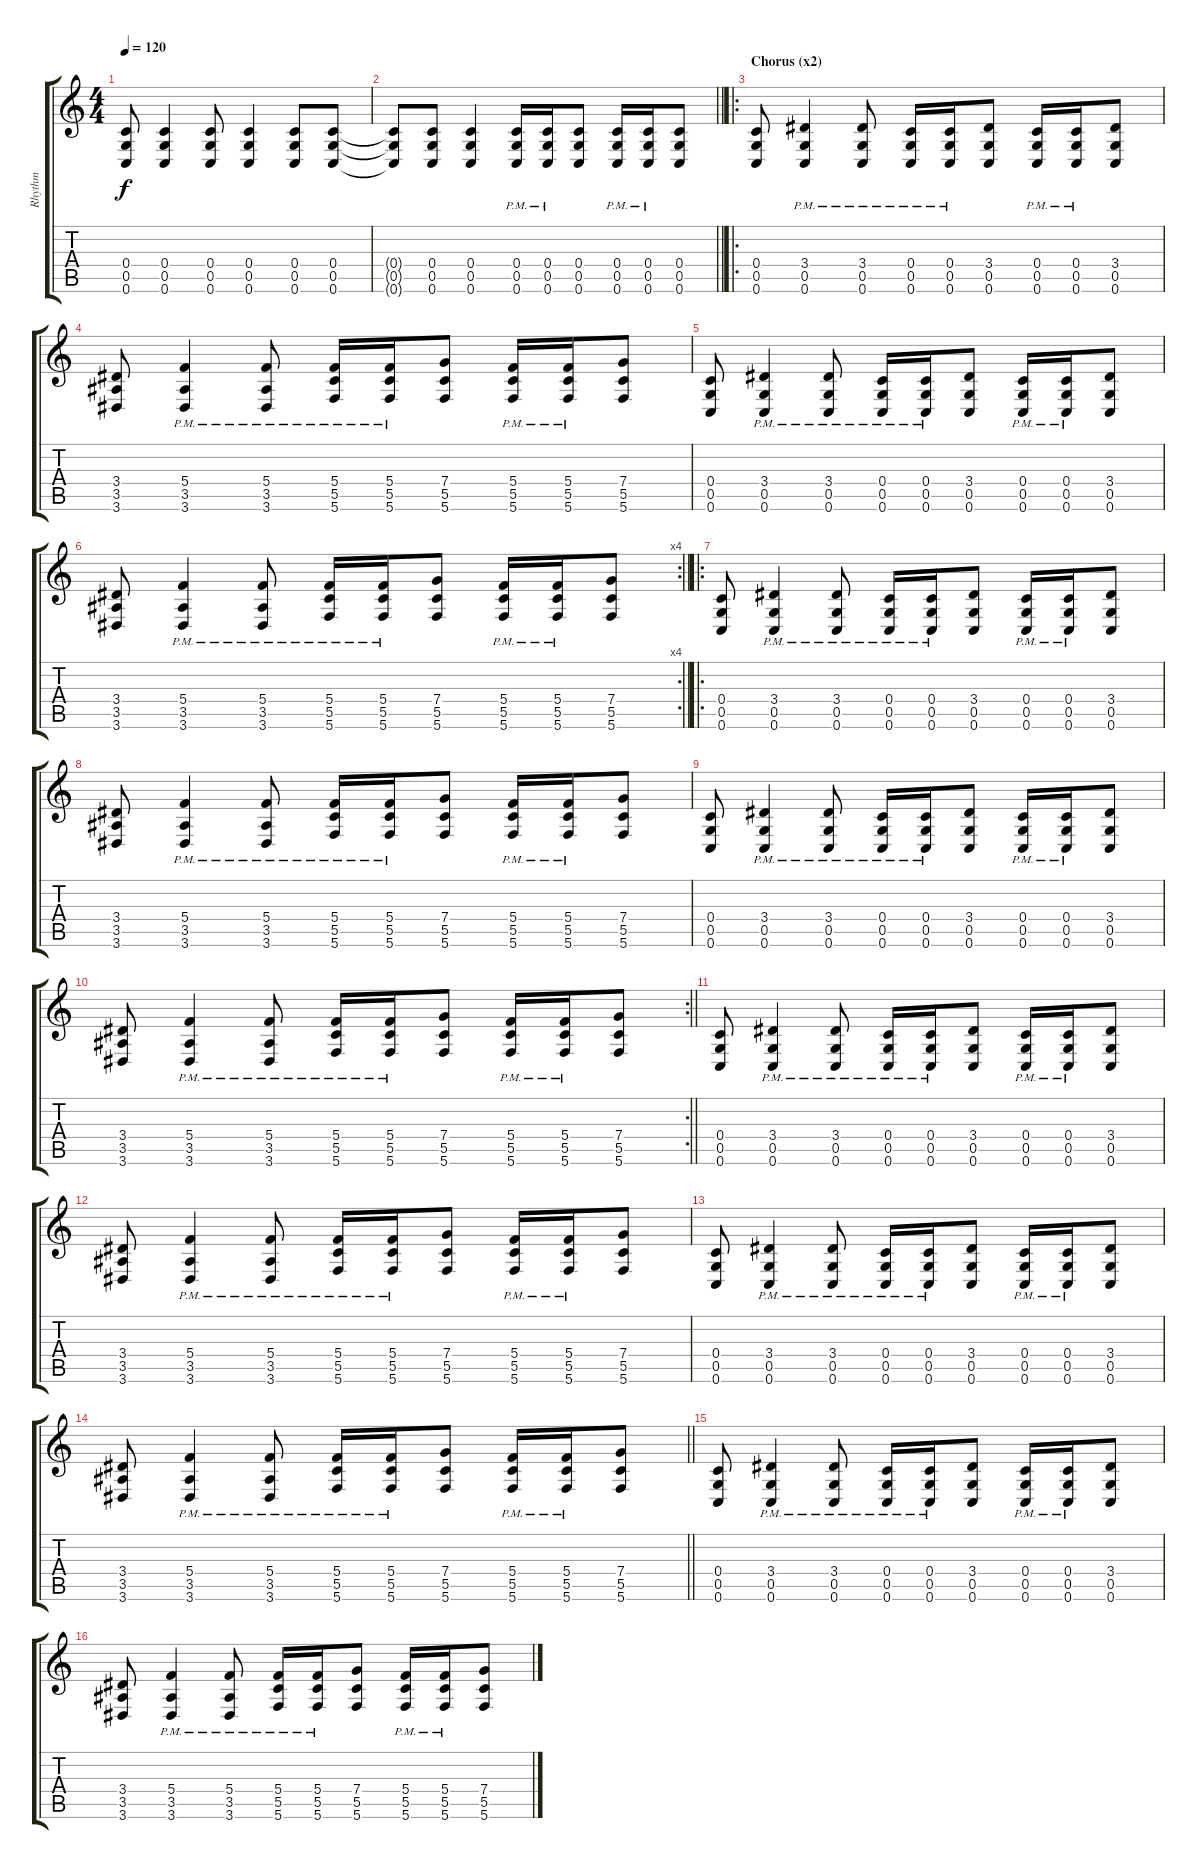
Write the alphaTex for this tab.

\track ("Rhythm" "Rhythm") {instrument overdrivenguitar}
\staff {score tabs}
\tuning (C4 A3 F3 C3 G2 C2) {hide}
\ts (4 4)
\tempo 120
\clef g2
\ks c
(0.4 0.5 0.6).8{dy f} (0.4 0.5 0.6).4 (0.4 0.5 0.6).8 (0.4 0.5 0.6).4 (0.4 0.5 0.6).8 (0.4 0.5 0.6).8 |
\barLineRight lightlight
(0.4{t} 0.5{t} 0.6{t}).8 (0.4 0.5 0.6).8 (0.4 0.5 0.6).4 (0.4{pm} 0.5{pm} 0.6{pm}).16 (0.4{pm} 0.5{pm} 0.6{pm}).16 (0.4 0.5 0.6).8 (0.4{pm} 0.5{pm} 0.6{pm}).16 (0.4{pm} 0.5{pm} 0.6{pm}).16 (0.4 0.5 0.6).8 |
\ro
\section ("" "Chorus (x2)")
(0.4 0.5 0.6).8{volume 16 instrument acousticguitarsteel} (3.4{pm} 0.5{pm} 0.6{pm}).4 (3.4{pm} 0.5{pm} 0.6{pm}).8 (0.4{pm} 0.5{pm} 0.6{pm}).16 (0.4{pm} 0.5{pm} 0.6{pm}).16 (3.4 0.5 0.6).8 (0.4{pm} 0.5{pm} 0.6{pm}).16 (0.4{pm} 0.5{pm} 0.6{pm}).16 (3.4 0.5 0.6).8 |
(3.4 3.5 3.6).8 (5.4{pm} 3.5{pm} 3.6{pm}).4 (5.4{pm} 3.5{pm} 3.6{pm}).8 (5.4{pm} 5.5{pm} 5.6{pm}).16 (5.4{pm} 5.5{pm} 5.6{pm}).16 (7.4 5.5 5.6).8 (5.4{pm} 5.5{pm} 5.6{pm}).16 (5.4{pm} 5.5{pm} 5.6{pm}).16 (7.4 5.5 5.6).8 |
(0.4 0.5 0.6).8 (3.4{pm} 0.5{pm} 0.6{pm}).4 (3.4{pm} 0.5{pm} 0.6{pm}).8 (0.4{pm} 0.5{pm} 0.6{pm}).16 (0.4{pm} 0.5{pm} 0.6{pm}).16 (3.4 0.5 0.6).8 (0.4{pm} 0.5{pm} 0.6{pm}).16 (0.4{pm} 0.5{pm} 0.6{pm}).16 (3.4 0.5 0.6).8 |
\rc 4
\barLineRight lightlight
(3.4 3.5 3.6).8 (5.4{pm} 3.5{pm} 3.6{pm}).4 (5.4{pm} 3.5{pm} 3.6{pm}).8 (5.4{pm} 5.5{pm} 5.6{pm}).16 (5.4{pm} 5.5{pm} 5.6{pm}).16 (7.4 5.5 5.6).8 (5.4{pm} 5.5{pm} 5.6{pm}).16 (5.4{pm} 5.5{pm} 5.6{pm}).16 (7.4 5.5 5.6).8 |
\ro
(0.4 0.5 0.6).8{volume 13 instrument overdrivenguitar} (3.4{pm} 0.5{pm} 0.6{pm}).4 (3.4{pm} 0.5{pm} 0.6{pm}).8 (0.4{pm} 0.5{pm} 0.6{pm}).16 (0.4{pm} 0.5{pm} 0.6{pm}).16 (3.4 0.5 0.6).8 (0.4{pm} 0.5{pm} 0.6{pm}).16 (0.4{pm} 0.5{pm} 0.6{pm}).16 (3.4 0.5 0.6).8 |
(3.4 3.5 3.6).8 (5.4{pm} 3.5{pm} 3.6{pm}).4 (5.4{pm} 3.5{pm} 3.6{pm}).8 (5.4{pm} 5.5{pm} 5.6{pm}).16 (5.4{pm} 5.5{pm} 5.6{pm}).16 (7.4 5.5 5.6).8 (5.4{pm} 5.5{pm} 5.6{pm}).16 (5.4{pm} 5.5{pm} 5.6{pm}).16 (7.4 5.5 5.6).8 |
(0.4 0.5 0.6).8 (3.4{pm} 0.5{pm} 0.6{pm}).4 (3.4{pm} 0.5{pm} 0.6{pm}).8 (0.4{pm} 0.5{pm} 0.6{pm}).16 (0.4{pm} 0.5{pm} 0.6{pm}).16 (3.4 0.5 0.6).8 (0.4{pm} 0.5{pm} 0.6{pm}).16 (0.4{pm} 0.5{pm} 0.6{pm}).16 (3.4 0.5 0.6).8 |
\rc 2
\barLineRight lightlight
(3.4 3.5 3.6).8 (5.4{pm} 3.5{pm} 3.6{pm}).4 (5.4{pm} 3.5{pm} 3.6{pm}).8 (5.4{pm} 5.5{pm} 5.6{pm}).16 (5.4{pm} 5.5{pm} 5.6{pm}).16 (7.4 5.5 5.6).8 (5.4{pm} 5.5{pm} 5.6{pm}).16 (5.4{pm} 5.5{pm} 5.6{pm}).16 (7.4 5.5 5.6).8 |
(0.4 0.5 0.6).8{volume 13 instrument overdrivenguitar} (3.4{pm} 0.5{pm} 0.6{pm}).4 (3.4{pm} 0.5{pm} 0.6{pm}).8 (0.4{pm} 0.5{pm} 0.6{pm}).16 (0.4{pm} 0.5{pm} 0.6{pm}).16 (3.4 0.5 0.6).8 (0.4{pm} 0.5{pm} 0.6{pm}).16 (0.4{pm} 0.5{pm} 0.6{pm}).16 (3.4 0.5 0.6).8 |
(3.4 3.5 3.6).8 (5.4{pm} 3.5{pm} 3.6{pm}).4 (5.4{pm} 3.5{pm} 3.6{pm}).8 (5.4{pm} 5.5{pm} 5.6{pm}).16 (5.4{pm} 5.5{pm} 5.6{pm}).16 (7.4 5.5 5.6).8 (5.4{pm} 5.5{pm} 5.6{pm}).16 (5.4{pm} 5.5{pm} 5.6{pm}).16 (7.4 5.5 5.6).8 |
(0.4 0.5 0.6).8 (3.4{pm} 0.5{pm} 0.6{pm}).4 (3.4{pm} 0.5{pm} 0.6{pm}).8 (0.4{pm} 0.5{pm} 0.6{pm}).16 (0.4{pm} 0.5{pm} 0.6{pm}).16 (3.4 0.5 0.6).8 (0.4{pm} 0.5{pm} 0.6{pm}).16 (0.4{pm} 0.5{pm} 0.6{pm}).16 (3.4 0.5 0.6).8 |
\barLineRight lightlight
(3.4 3.5 3.6).8 (5.4{pm} 3.5{pm} 3.6{pm}).4 (5.4{pm} 3.5{pm} 3.6{pm}).8 (5.4{pm} 5.5{pm} 5.6{pm}).16 (5.4{pm} 5.5{pm} 5.6{pm}).16 (7.4 5.5 5.6).8 (5.4{pm} 5.5{pm} 5.6{pm}).16 (5.4{pm} 5.5{pm} 5.6{pm}).16 (7.4 5.5 5.6).8 |
(0.4 0.5 0.6).8{volume 13 instrument overdrivenguitar} (3.4{pm} 0.5{pm} 0.6{pm}).4 (3.4{pm} 0.5{pm} 0.6{pm}).8 (0.4{pm} 0.5{pm} 0.6{pm}).16 (0.4{pm} 0.5{pm} 0.6{pm}).16 (3.4 0.5 0.6).8 (0.4{pm} 0.5{pm} 0.6{pm}).16 (0.4{pm} 0.5{pm} 0.6{pm}).16 (3.4 0.5 0.6).8 |
(3.4 3.5 3.6).8 (5.4{pm} 3.5{pm} 3.6{pm}).4 (5.4{pm} 3.5{pm} 3.6{pm}).8 (5.4{pm} 5.5{pm} 5.6{pm}).16 (5.4{pm} 5.5{pm} 5.6{pm}).16 (7.4 5.5 5.6).8 (5.4{pm} 5.5{pm} 5.6{pm}).16 (5.4{pm} 5.5{pm} 5.6{pm}).16 (7.4 5.5 5.6).8
